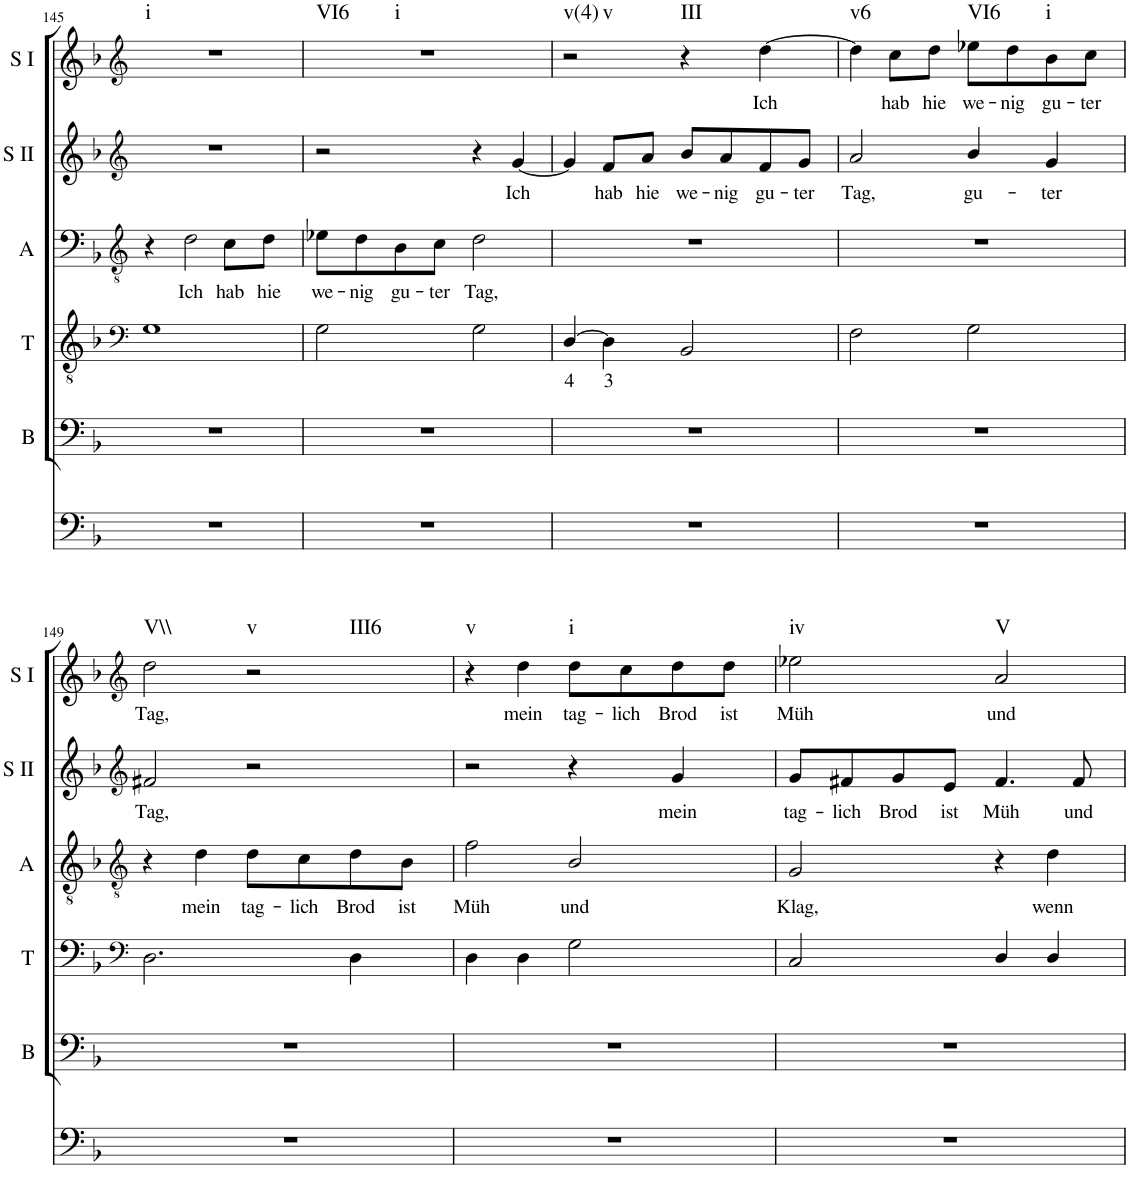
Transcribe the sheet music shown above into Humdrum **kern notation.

**kern	**kern	**kern	**text	**kern	**text	**kern	**text	**kern	**text	**harte
*part6	*part5	*part4	*part4	*part3	*part3	*part2	*part2	*part1	*part1	*part1
*staff6	*staff5	*staff4	*staff4	*staff3	*staff3	*staff2	*staff2	*staff1	*staff1	*
*I"Continuo	*I"Bass	*I"Tenor	*	*I"Alto	*	*I"Soprano II	*	*I"Soprano I	*	*
*	*I'B	*I'T	*	*I'A	*	*I'S II	*	*I'S I	*	*
!!LO:PB:g=z
*clefF4	*clefF4	*clefF4	*	*clefGv2	*	*clefG2	*	*clefG2	*	*
*k[b-]	*k[b-]	*k[b-]	*	*k[b-]	*	*k[b-]	*	*k[b-]	*	*
*M4/4	*M4/4	*M4/4	*	*M4/4	*	*M4/4	*	*M4/4	*	*
=145	=145	=145	=145	=145	=145	=145	=145	=145	=145	=145
!	!	!	!	!	!	!	!	!	!	!LO:H:kt=i
1r	1r	1G	.	4r	.	1r	.	1r	.	N
!	!	!	!	!	!LO:LY:b	!	!	!	!	!
.	.	.	.	2d\	Ich	.	.	.	.	.
!	!	!	!	!	!LO:LY:b	!	!	!	!	!
.	.	.	.	8c\L	hab	.	.	.	.	.
!	!	!	!	!	!LO:LY:b	!	!	!	!	!
.	.	.	.	8d\J	hie	.	.	.	.	.
=146	=146	=146	=146	=146	=146	=146	=146	=146	=146	=146
!	!	!	!	!	!LO:LY:b	!	!	!	!	!LO:H:n=1:kt=VI6
!	!	!	!	!	!	!	!	!	!	!LO:H:n=2:kt=i
1r	1r	2G\	.	8e-X\L	we-	2r	.	1r	.	N N
!	!	!	!	!	!LO:LY:b	!	!	!	!	!
.	.	.	.	8d\	nig	.	.	.	.	.
!	!	!	!	!	!LO:LY:b	!	!	!	!	!
.	.	.	.	8B-\	gu-	.	.	.	.	.
!	!	!	!	!	!LO:LY:b	!	!	!	!	!
.	.	.	.	8c\J	ter	.	.	.	.	.
!	!	!	!	!	!LO:LY:b	!	!	!	!	!
.	.	2G\	.	2d\	Tag,	4r	.	.	.	.
!	!	!	!	!	!	!	!LO:LY:b	!	!	!
.	.	.	.	.	.	[4g/	Ich	.	.	.
=147	=147	=147	=147	=147	=147	=147	=147	=147	=147	=147
!	!	!	!LO:LY:b	!	!	!	!	!	!	!LO:H:n=1:kt=v(4)
!	!	!	!	!	!	!	!	!	!	!LO:H:n=2:kt=v
1r	1r	[4D/	4	1r	.	4g/]	.	2r	.	N N
!	!	!	!LO:LY:b	!	!	!	!LO:LY:b	!	!	!
.	.	4D\]	3	.	.	8f/L	hab	.	.	.
!	!	!	!	!	!	!	!LO:LY:b	!	!	!
.	.	.	.	.	.	8a/J	hie	.	.	.
!	!	!	!	!	!	!	!LO:LY:b	!	!	!LO:H:kt=III
.	.	2BB-/	.	.	.	8b-/L	we-	4r	.	N
!	!	!	!	!	!	!	!LO:LY:b	!	!	!
.	.	.	.	.	.	8a/	nig	.	.	.
!	!	!	!	!	!	!	!LO:LY:b	!	!LO:LY:b	!
.	.	.	.	.	.	8f/	gu-	[4dd\	Ich	.
!	!	!	!	!	!	!	!LO:LY:b	!	!	!
.	.	.	.	.	.	8g/J	ter	.	.	.
=148	=148	=148	=148	=148	=148	=148	=148	=148	=148	=148
!	!	!	!	!	!	!	!LO:LY:b	!	!	!LO:H:kt=v6
1r	1r	2F\	.	1r	.	2a/	Tag,	4dd\]	.	N
!	!	!	!	!	!	!	!	!	!LO:LY:b	!
.	.	.	.	.	.	.	.	8cc\L	hab	.
!	!	!	!	!	!	!	!	!	!LO:LY:b	!
.	.	.	.	.	.	.	.	8dd\J	hie	.
!	!	!	!	!	!	!	!LO:LY:b	!	!LO:LY:b	!LO:H:kt=VI6
.	.	2G\	.	.	.	4b-/	gu-	8ee-X\L	we-	N
!	!	!	!	!	!	!	!	!	!LO:LY:b	!
.	.	.	.	.	.	.	.	8dd\	nig	.
!	!	!	!	!	!	!	!LO:LY:b	!	!LO:LY:b	!LO:H:kt=i
.	.	.	.	.	.	4g/	ter	8b-\	gu-	N
!	!	!	!	!	!	!	!	!	!LO:LY:b	!
.	.	.	.	.	.	.	.	8cc\J	ter	.
!!LO:LB:g=z
=149	=149	=149	=149	=149	=149	=149	=149	=149	=149	=149
*	*	*clefF4	*	*clefGv2	*	*clefG2	*	*clefG2	*	*
!	!	!	!	!	!	!	!LO:LY:b	!	!LO:LY:b	!LO:H:kt=V\\
1r	1r	2.D\	.	4r	.	2f#X/	Tag,	2dd\	Tag,	N
!	!	!	!	!	!LO:LY:b	!	!	!	!	!
.	.	.	.	4d\	mein	.	.	.	.	.
!	!	!	!	!	!LO:LY:b	!	!	!	!	!LO:H:n=1:kt=v
!	!	!	!	!	!	!	!	!	!	!LO:H:n=2:kt=III6
.	.	.	.	8d\L	tag-	2r	.	2r	.	N N
!	!	!	!	!	!LO:LY:b	!	!	!	!	!
.	.	.	.	8c\	lich	.	.	.	.	.
!	!	!	!	!	!LO:LY:b	!	!	!	!	!
.	.	4D\	.	8d\	Brod	.	.	.	.	.
!	!	!	!	!	!LO:LY:b	!	!	!	!	!
.	.	.	.	8B-\J	ist	.	.	.	.	.
=150	=150	=150	=150	=150	=150	=150	=150	=150	=150	=150
!	!	!	!	!	!LO:LY:b	!	!	!	!	!LO:H:kt=v
1r	1r	4D\	.	2f\	Müh	2r	.	4r	.	N
!	!	!	!	!	!	!	!	!	!LO:LY:b	!
.	.	4D\	.	.	.	.	.	4dd\	mein	.
!	!	!	!	!	!LO:LY:b	!	!	!	!LO:LY:b	!LO:H:kt=i
.	.	2G\	.	2B-/	und	4r	.	8dd\L	tag-	N
!	!	!	!	!	!	!	!	!	!LO:LY:b	!
.	.	.	.	.	.	.	.	8cc\	lich	.
!	!	!	!	!	!	!	!LO:LY:b	!	!LO:LY:b	!
.	.	.	.	.	.	4g/	mein	8dd\	Brod	.
!	!	!	!	!	!	!	!	!	!LO:LY:b	!
.	.	.	.	.	.	.	.	8dd\J	ist	.
=151	=151	=151	=151	=151	=151	=151	=151	=151	=151	=151
!	!	!	!	!	!LO:LY:b	!	!LO:LY:b	!	!LO:LY:b	!LO:H:kt=iv
1r	1r	2C/	.	2G/	Klag,	8g/L	tag-	2ee-X\	Müh	N
!	!	!	!	!	!	!	!LO:LY:b	!	!	!
.	.	.	.	.	.	8f#X/	lich	.	.	.
!	!	!	!	!	!	!	!LO:LY:b	!	!	!
.	.	.	.	.	.	8g/	Brod	.	.	.
!	!	!	!	!	!	!	!LO:LY:b	!	!	!
.	.	.	.	.	.	8e/J	ist	.	.	.
!	!	!	!	!	!	!	!LO:LY:b	!	!LO:LY:b	!LO:H:kt=V
.	.	4D/	.	4r	.	4.f#/	Müh	2a/	und	N
!	!	!	!	!	!LO:LY:b	!	!	!	!	!
.	.	4D/	.	4d\	wenn	.	.	.	.	.
!	!	!	!	!	!	!	!LO:LY:b	!	!	!
.	.	.	.	.	.	8f#/	und	.	.	.
=	=	=	=	=	=	=	=	=	=	=
*-	*-	*-	*-	*-	*-	*-	*-	*-	*-	*-
